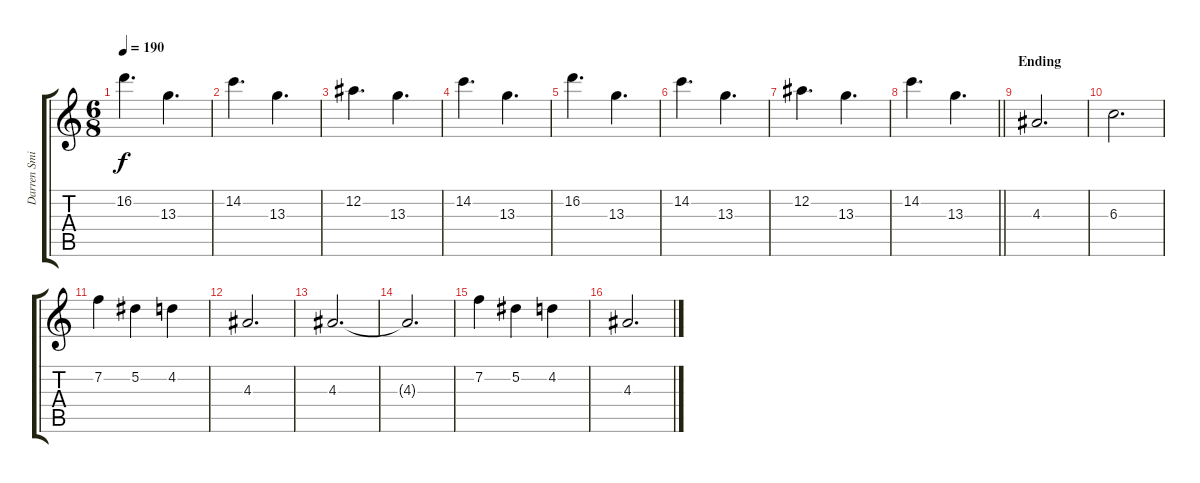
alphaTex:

\track ("Darren Smith" "Darren Smi") {instrument distortionguitar}
\staff {score tabs}
\tuning (Eb4 Bb3 Gb3 Db3 Ab2 Db2) {hide}
\ts (6 8)
\tempo 190
\clef g2
\ks c
16.2.4{d dy f} 13.3.4{d} |
14.2.4{d} 13.3.4{d} |
12.2.4{d} 13.3.4{d} |
14.2.4{d} 13.3.4{d} |
16.2.4{d} 13.3.4{d} |
14.2.4{d} 13.3.4{d} |
12.2.4{d} 13.3.4{d} |
\barLineRight lightlight
14.2.4{d} 13.3.4{d} |
\section ("" "Ending")
4.3.2{d} |
6.3.2{d} |
7.2.4 5.2.4 4.2.4 |
4.3.2{d} |
4.3.2{d} |
4.3{t}.2{d} |
7.2.4 5.2.4 4.2.4 |
4.3.2{d}
